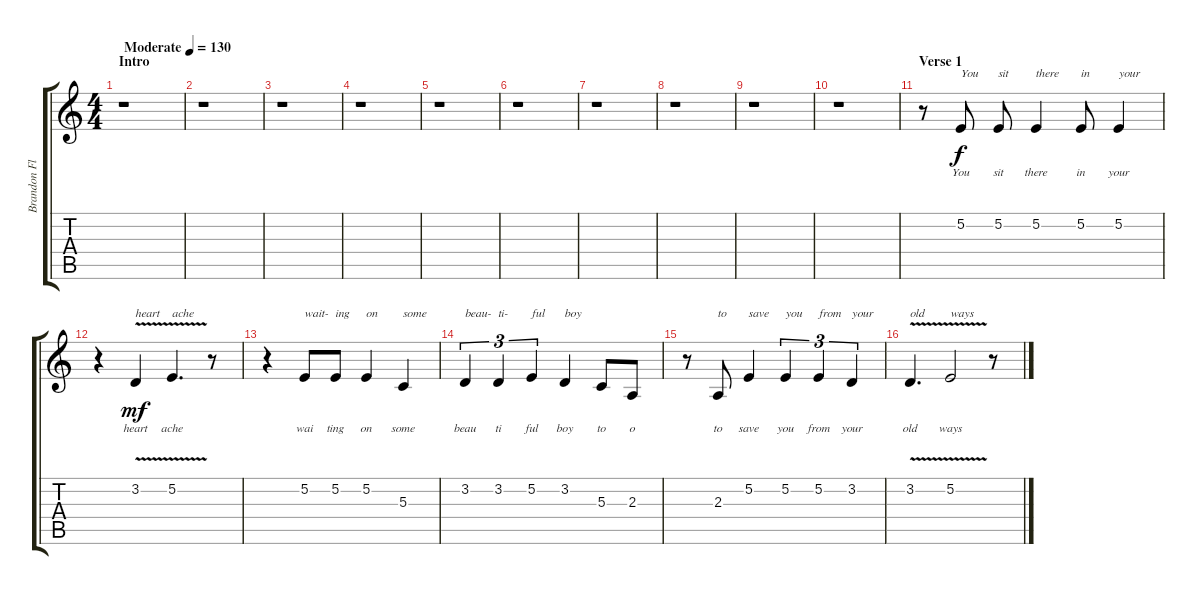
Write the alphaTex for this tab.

\track ("Brandon Flowers (Vox)" "Brandon Fl") {instrument steeldrums}
\staff {score tabs}
\tuning (E4 B3 G3 D3 A2 E2) {hide}
\ts (4 4)
\section ("" "Intro")
\tempo (130 "Moderate")
\clef g2
\ks c
r.1{dy f instrument steeldrums} |
r.1 |
r.1 |
r.1 |
r.1 |
r.1 |
r.1 |
r.1 |
r.1 |
r.1 |
\section ("" "Verse 1")
r.8 5.2.8{txt "You" lyrics (0 "You") lyrics (1 "") lyrics (2 "") lyrics (3 "") lyrics (4 "")} 5.2.8{txt "sit" lyrics (0 "sit") lyrics (1 "") lyrics (2 "") lyrics (3 "") lyrics (4 "")} 5.2.4{txt "there" lyrics (0 "there") lyrics (1 "") lyrics (2 "") lyrics (3 "") lyrics (4 "")} 5.2.8{txt "in" lyrics (0 "in") lyrics (1 "") lyrics (2 "") lyrics (3 "") lyrics (4 "")} 5.2.4{txt "your" lyrics (0 "your") lyrics (1 "") lyrics (2 "") lyrics (3 "") lyrics (4 "")} |
r.4 3.2{v}.4{txt "heart" lyrics (0 "heart") lyrics (1 "") lyrics (2 "") lyrics (3 "") lyrics (4 "") dy mf} 5.2{v}.4{d txt "ache" lyrics (0 "ache") lyrics (1 "") lyrics (2 "") lyrics (3 "") lyrics (4 "")} r.8 |
r.4 5.2.8{txt "wait-" lyrics (0 "wai") lyrics (1 "") lyrics (2 "") lyrics (3 "") lyrics (4 "")} 5.2.8{txt "ing" lyrics (0 "ting") lyrics (1 "") lyrics (2 "") lyrics (3 "") lyrics (4 "")} 5.2.4{txt "on" lyrics (0 "on") lyrics (1 "") lyrics (2 "") lyrics (3 "") lyrics (4 "")} 5.3.4{txt "some" lyrics (0 "some") lyrics (1 "") lyrics (2 "") lyrics (3 "") lyrics (4 "")} |
3.2.4{tu (3 2) txt "beau-" lyrics (0 "beau") lyrics (1 "") lyrics (2 "") lyrics (3 "") lyrics (4 "")} 3.2.4{tu (3 2) txt "ti-" lyrics (0 "ti") lyrics (1 "") lyrics (2 "") lyrics (3 "") lyrics (4 "")} 5.2.4{tu (3 2) txt "ful" lyrics (0 "ful") lyrics (1 "") lyrics (2 "") lyrics (3 "") lyrics (4 "")} 3.2.4{txt "boy" lyrics (0 "boy") lyrics (1 "") lyrics (2 "") lyrics (3 "") lyrics (4 "")} 5.3.8{lyrics (0 "to") lyrics (1 "") lyrics (2 "") lyrics (3 "") lyrics (4 "")} 2.3.8{lyrics (0 "o") lyrics (1 "") lyrics (2 "") lyrics (3 "") lyrics (4 "")} |
r.8 2.3.8{txt "to" lyrics (0 "to") lyrics (1 "") lyrics (2 "") lyrics (3 "") lyrics (4 "")} 5.2.4{txt "save" lyrics (0 "save") lyrics (1 "") lyrics (2 "") lyrics (3 "") lyrics (4 "")} 5.2.4{tu (3 2) txt "you" lyrics (0 "you") lyrics (1 "") lyrics (2 "") lyrics (3 "") lyrics (4 "")} 5.2.4{tu (3 2) txt "from" lyrics (0 "from") lyrics (1 "") lyrics (2 "") lyrics (3 "") lyrics (4 "")} 3.2.4{tu (3 2) txt "your" lyrics (0 "your") lyrics (1 "") lyrics (2 "") lyrics (3 "") lyrics (4 "")} |
3.2{v}.4{d txt "old" lyrics (0 "old") lyrics (1 "") lyrics (2 "") lyrics (3 "") lyrics (4 "")} 5.2{v}.2{txt "ways" lyrics (0 "ways") lyrics (1 "") lyrics (2 "") lyrics (3 "") lyrics (4 "")} r.8
